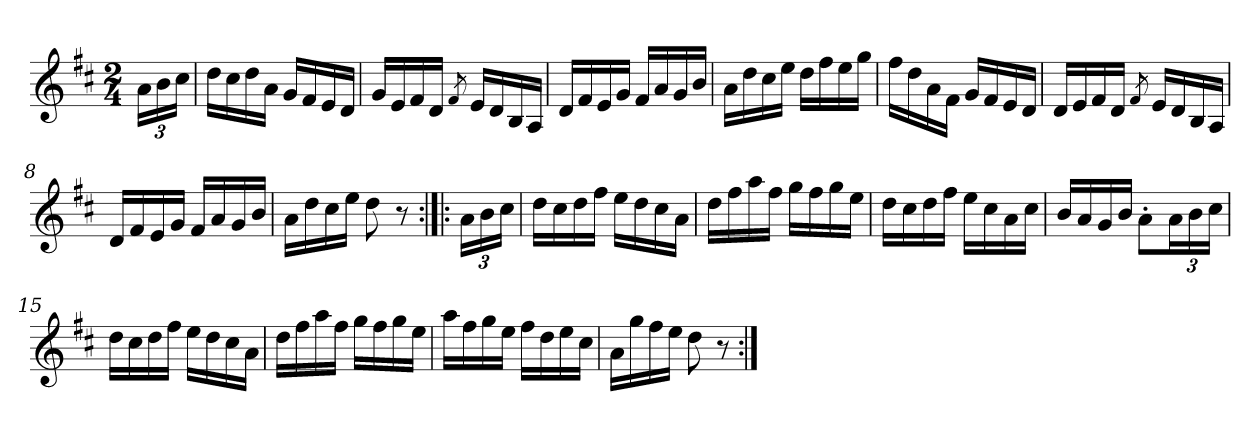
**kern
*part1
*staff1
*clefG2
*k[f#c#]
*D:
*M2/4
*Xbrackettup
=1
24a\LL
24b\
24cc#\JJ
=2
16dd\LL
16cc#\
16dd\
16a\JJ
16g/LL
16f#/
16e/
16d/JJ
=3
16g/LL
16e/
16f#/
16d/JJ
8qf#/
16e/LL
16d/
16B/
16A/JJ
=4
16d/LL
16f#/
16e/
16g/JJ
16f#/LL
16a/
16g/
16b/JJ
=5
16a\LL
16dd\
16cc#\
16ee\JJ
16dd\LL
16ff#\
16ee\
16gg\JJ
=6
16ff#\LL
16dd\
16a\
16f#\JJ
16g/LL
16f#/
16e/
16d/JJ
!!LO:LB:g=z
=7
16d/LL
16e/
16f#/
16d/JJ
8qf#/
16e/LL
16d/
16B/
16A/JJ
=8
16d/LL
16f#/
16e/
16g/JJ
16f#/LL
16a/
16g/
16b/JJ
=9
16a\LL
16dd\
16cc#\
16ee\JJ
8dd\
8r
=10:|!|:
24a\LL
24b\
24cc#\JJ
=11
16dd\LL
16cc#\
16dd\
16ff#\JJ
16ee\LL
16dd\
16cc#\
16a\JJ
=12
16dd\LL
16ff#\
16aa\
16ff#\JJ
16gg\LL
16ff#\
16gg\
16ee\JJ
!!LO:LB:g=z
=13
16dd\LL
16cc#\
16dd\
16ff#\JJ
16ee\LL
16cc#\
16a\
16cc#\JJ
=14
16b/LL
16a/
16g/
16b/JJ
8a'\L
24a\L
24b\
24cc#\JJ
=15
16dd\LL
16cc#\
16dd\
16ff#\JJ
16ee\LL
16dd\
16cc#\
16a\JJ
=16
16dd\LL
16ff#\
16aa\
16ff#\JJ
16gg\LL
16ff#\
16gg\
16ee\JJ
=17
16aa\LL
16ff#\
16gg\
16ee\JJ
16ff#\LL
16dd\
16ee\
16cc#\JJ
=18
16a\LL
16gg\
16ff#\
16ee\JJ
8dd\
8r
=:|!
*-
